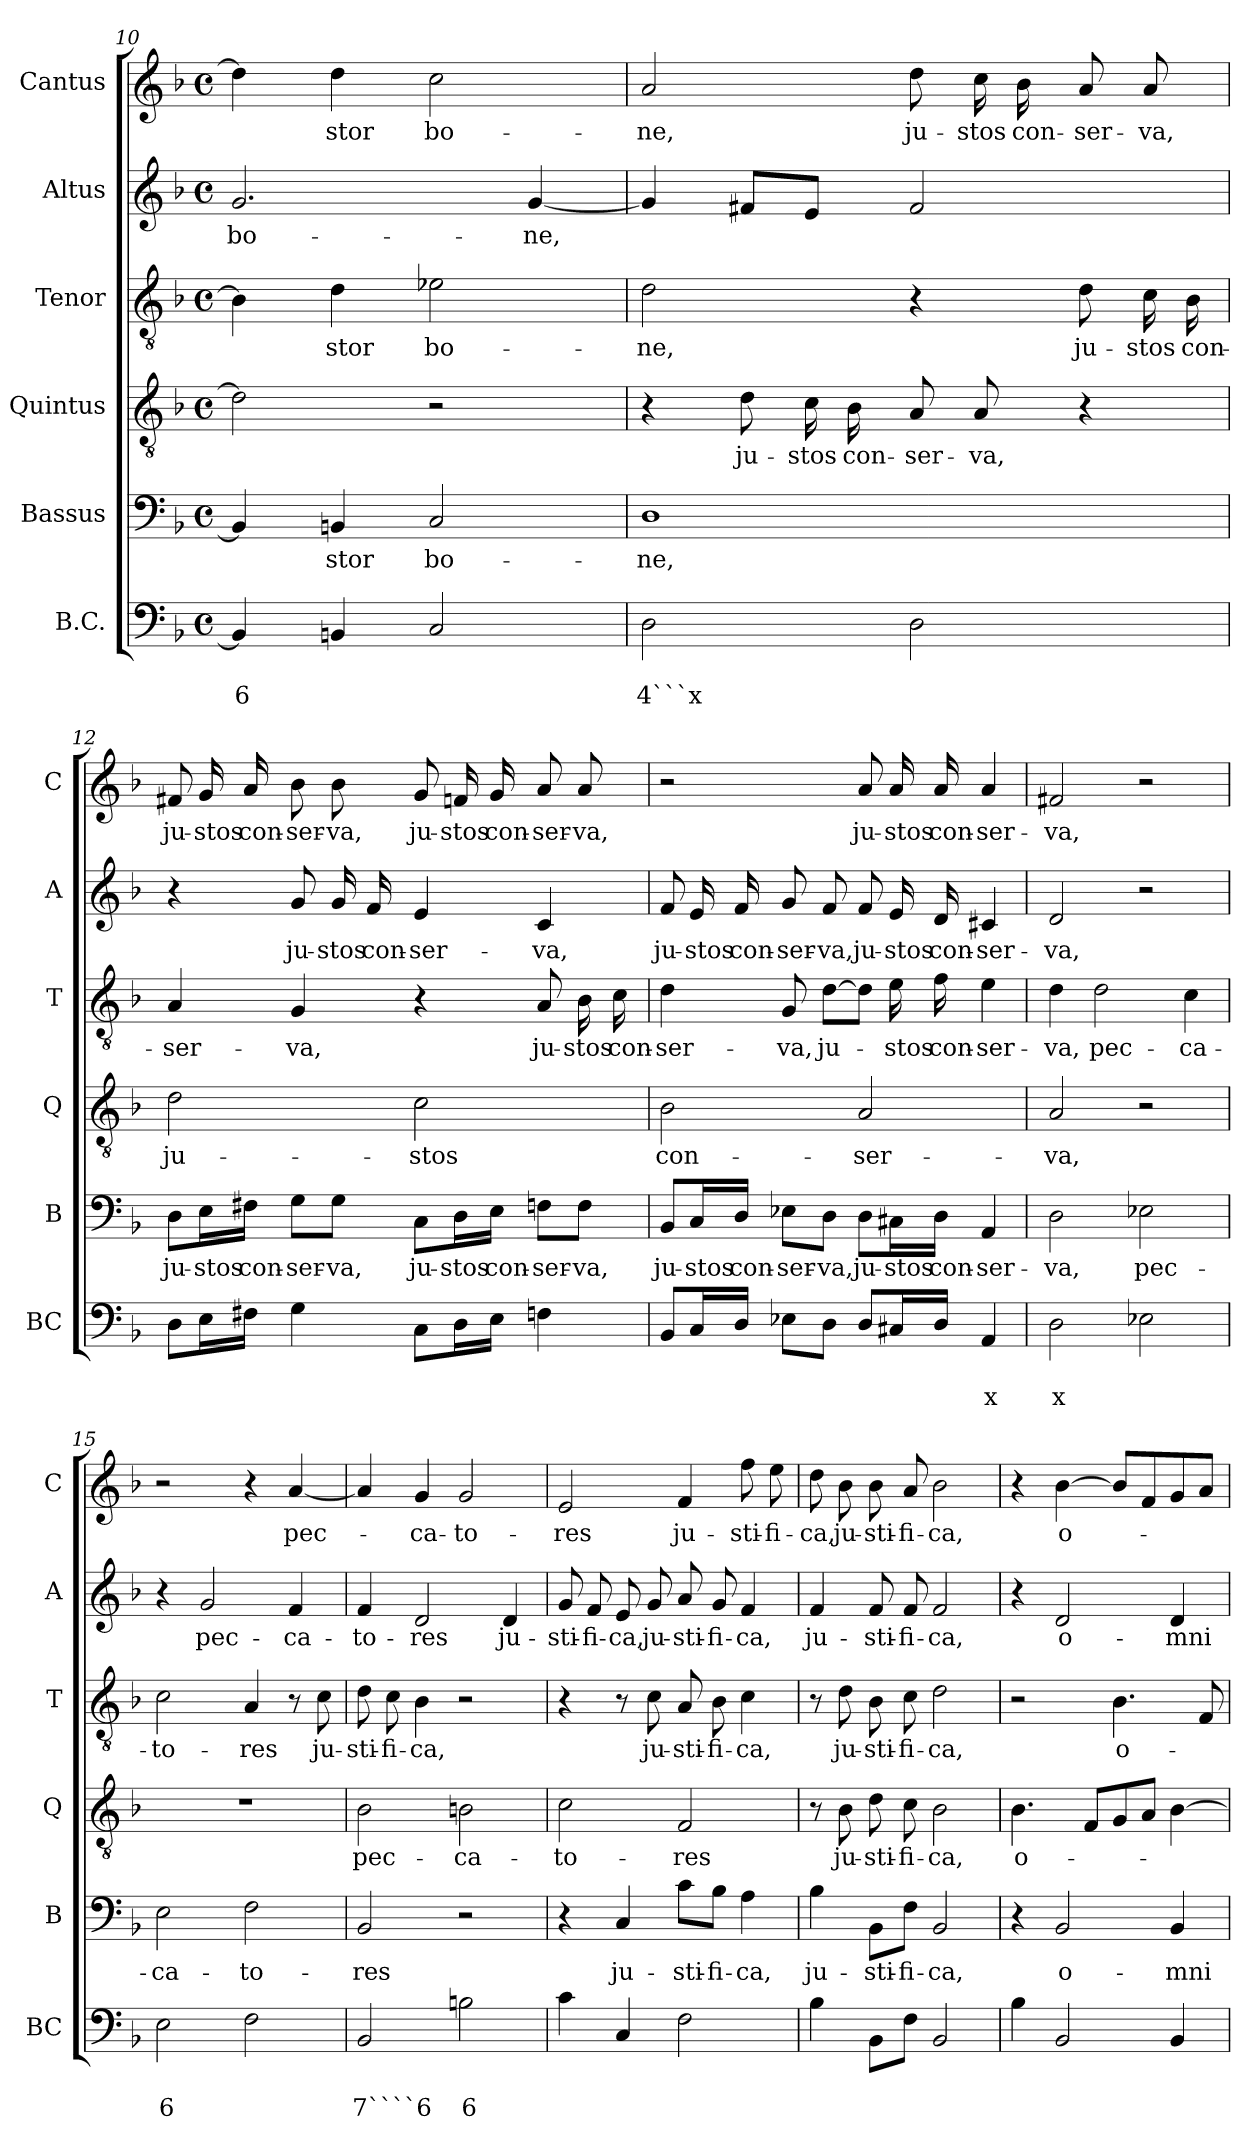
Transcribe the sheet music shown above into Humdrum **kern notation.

**kern	**text	**text	**kern	**text	**kern	**text	**kern	**text	**kern	**text	**kern	**text
*part6	*part6	*part6	*part5	*part5	*part4	*part4	*part3	*part3	*part2	*part2	*part1	*part1
*staff6	*staff6	*staff6	*staff5	*staff5	*staff4	*staff4	*staff3	*staff3	*staff2	*staff2	*staff1	*staff1
*I"B.C.	*	*	*I"Bassus	*	*I"Quintus	*	*I"Tenor	*	*I"Altus	*	*I"Cantus	*
*I'BC	*	*	*I'B	*	*I'Q	*	*I'T	*	*I'A	*	*I'C	*
*clefF4	*	*	*clefF4	*	*clefGv2	*	*clefGv2	*	*clefG2	*	*clefG2	*
*k[b-]	*	*	*k[b-]	*	*k[b-]	*	*k[b-]	*	*k[b-]	*	*k[b-]	*
*F:	*	*	*F:	*	*F:	*	*F:	*	*F:	*	*F:	*
*M4/4	*	*	*M4/4	*	*M4/4	*	*M4/4	*	*M4/4	*	*M4/4	*
*met(c)	*	*	*met(c)	*	*met(c)	*	*met(c)	*	*met(c)	*	*met(c)	*
=10	=10	=10	=10	=10	=10	=10	=10	=10	=10	=10	=10	=10
!	!	!LO:LY:b	!	!	!	!	!	!	!	!LO:LY:b	!	!
4BB-/]	.	6	4BB-/]	.	2d\]	.	4B-\]	.	2.g/	bo-	4dd\]	.
!	!	!	!	!LO:LY:b	!	!	!	!LO:LY:b	!	!	!	!LO:LY:b
4BBn/	.	.	4BBn/	-stor	.	.	4d\	-stor	.	.	4dd\	-stor
!	!	!	!	!LO:LY:b	!	!	!	!LO:LY:b	!	!	!	!LO:LY:b
2C/	.	.	2C/	bo-	2r	.	2e-X\	bo-	.	.	2cc\	bo-
!	!	!	!	!	!	!	!	!	!	!LO:LY:b	!	!
.	.	.	.	.	.	.	.	.	[4g/	-ne,	.	.
=11	=11	=11	=11	=11	=11	=11	=11	=11	=11	=11	=11	=11
!	!	!LO:LY:b	!	!LO:LY:b	!	!	!	!LO:LY:b	!	!	!	!LO:LY:b
2D\	.	4```x	1D	-ne,	4r	.	2d\	-ne,	4g/]	.	2a/	-ne,
!	!	!	!	!	!	!LO:LY:b	!	!	!	!	!	!
.	.	.	.	.	8d\	ju-	.	.	8f#X/L	.	.	.
!	!	!	!	!	!	!LO:LY:b	!	!	!	!	!	!
.	.	.	.	.	16c\	-stos	.	.	8e/J	.	.	.
!	!	!	!	!	!	!LO:LY:b	!	!	!	!	!	!
.	.	.	.	.	16B-\	con-	.	.	.	.	.	.
!	!	!	!	!	!	!LO:LY:b	!	!	!	!	!	!LO:LY:b
2D\	.	.	.	.	8A/	-ser-	4r	.	2f#/	.	8dd\	ju-
!	!	!	!	!	!	!LO:LY:b	!	!	!	!	!	!LO:LY:b
.	.	.	.	.	8A/	-va,	.	.	.	.	16cc\	-stos
!	!	!	!	!	!	!	!	!	!	!	!	!LO:LY:b
.	.	.	.	.	.	.	.	.	.	.	16b-\	con-
!	!	!	!	!	!	!	!	!LO:LY:b	!	!	!	!LO:LY:b
.	.	.	.	.	4r	.	8d\	ju-	.	.	8a/	-ser-
!	!	!	!	!	!	!	!	!LO:LY:b	!	!	!	!LO:LY:b
.	.	.	.	.	.	.	16c\	-stos	.	.	8a/	-va,
!	!	!	!	!	!	!	!	!LO:LY:b	!	!	!	!
.	.	.	.	.	.	.	16B-\	con-	.	.	.	.
=12	=12	=12	=12	=12	=12	=12	=12	=12	=12	=12	=12	=12
!	!	!	!	!LO:LY:b	!	!LO:LY:b	!	!LO:LY:b	!	!	!	!LO:LY:b
8D\L	.	.	8D\L	ju-	2d\	ju-	4A/	-ser-	4r	.	8f#X/	ju-
!	!	!	!	!LO:LY:b	!	!	!	!	!	!	!	!LO:LY:b
16E\L	.	.	16E\L	-stos	.	.	.	.	.	.	16g/	-stos
!	!	!	!	!LO:LY:b	!	!	!	!	!	!	!	!LO:LY:b
16F#X\JJ	.	.	16F#X\JJ	con-	.	.	.	.	.	.	16a/	con-
!	!	!	!	!LO:LY:b	!	!	!	!LO:LY:b	!	!LO:LY:b	!	!LO:LY:b
4G\	.	.	8G\L	-ser-	.	.	4G/	-va,	8g/	ju-	8b-\	-ser-
!	!	!	!	!LO:LY:b	!	!	!	!	!	!LO:LY:b	!	!LO:LY:b
.	.	.	8G\J	-va,	.	.	.	.	16g/	-stos	8b-\	-va,
!	!	!	!	!	!	!	!	!	!	!LO:LY:b	!	!
.	.	.	.	.	.	.	.	.	16f/	con-	.	.
!	!	!	!	!LO:LY:b	!	!LO:LY:b	!	!	!	!LO:LY:b	!	!LO:LY:b
8C\L	.	.	8C\L	ju-	2c\	-stos	4r	.	4e/	-ser-	8g/	ju-
!	!	!	!	!LO:LY:b	!	!	!	!	!	!	!	!LO:LY:b
16D\L	.	.	16D\L	-stos	.	.	.	.	.	.	16fn/	-stos
!	!	!	!	!LO:LY:b	!	!	!	!	!	!	!	!LO:LY:b
16E\JJ	.	.	16E\JJ	con-	.	.	.	.	.	.	16g/	con-
!	!	!	!	!LO:LY:b	!	!	!	!LO:LY:b	!	!LO:LY:b	!	!LO:LY:b
4Fn\	.	.	8Fn\L	-ser-	.	.	8A/	ju-	4c/	-va,	8a/	-ser-
!	!	!	!	!LO:LY:b	!	!	!	!LO:LY:b	!	!	!	!LO:LY:b
.	.	.	8F\J	-va,	.	.	16B-\	-stos	.	.	8a/	-va,
!	!	!	!	!	!	!	!	!LO:LY:b	!	!	!	!
.	.	.	.	.	.	.	16c\	con-	.	.	.	.
!!LO:PB:g=z
=13	=13	=13	=13	=13	=13	=13	=13	=13	=13	=13	=13	=13
!	!	!	!	!LO:LY:b	!	!LO:LY:b	!	!LO:LY:b	!	!LO:LY:b	!	!
8BB-/L	.	.	8BB-/L	ju-	2B-\	con-	4d\	-ser-	8f/	ju-	2r	.
!	!	!	!	!LO:LY:b	!	!	!	!	!	!LO:LY:b	!	!
16C/L	.	.	16C/L	-stos	.	.	.	.	16e/	-stos	.	.
!	!	!	!	!LO:LY:b	!	!	!	!	!	!LO:LY:b	!	!
16D/JJ	.	.	16D/JJ	con-	.	.	.	.	16f/	con-	.	.
!	!	!	!	!LO:LY:b	!	!	!	!LO:LY:b	!	!LO:LY:b	!	!
8E-X\L	.	.	8E-X\L	-ser-	.	.	8G/	-va,	8g/	-ser-	.	.
!	!	!	!	!LO:LY:b	!	!	!	!LO:LY:b	!	!LO:LY:b	!	!
8D\J	.	.	8D\J	-va,	.	.	[8d\L	ju-	8f/	-va,	.	.
!	!	!	!	!LO:LY:b	!	!LO:LY:b	!	!	!	!LO:LY:b	!	!LO:LY:b
8D/L	.	.	8D\L	ju-	2A/	-ser-	8d\J]	.	8f/	ju-	8a/	ju-
!	!	!	!	!LO:LY:b	!	!	!	!LO:LY:b	!	!LO:LY:b	!	!LO:LY:b
16C#X/L	.	.	16C#X\L	-stos	.	.	16e\	-stos	16e/	-stos	16a/	-stos
!	!	!	!	!LO:LY:b	!	!	!	!LO:LY:b	!	!LO:LY:b	!	!LO:LY:b
16D/JJ	.	.	16D\JJ	con-	.	.	16f\	con-	16d/	con-	16a/	con-
!	!	!LO:LY:b	!	!LO:LY:b	!	!	!	!LO:LY:b	!	!LO:LY:b	!	!LO:LY:b
4AA/	.	x	4AA/	-ser-	.	.	4e\	-ser-	4c#X/	-ser-	4a/	-ser-
=14	=14	=14	=14	=14	=14	=14	=14	=14	=14	=14	=14	=14
!	!	!LO:LY:b	!	!LO:LY:b	!	!LO:LY:b	!	!LO:LY:b	!	!LO:LY:b	!	!LO:LY:b
2D\	.	x	2D\	-va,	2A/	-va,	4d\	-va,	2d/	-va,	2f#X/	-va,
!	!	!	!	!	!	!	!	!LO:LY:b	!	!	!	!
.	.	.	.	.	.	.	2d\	pec-	.	.	.	.
!	!	!	!	!LO:LY:b	!	!	!	!	!	!	!	!
2E-X\	.	.	2E-X\	pec-	2r	.	.	.	2r	.	2r	.
!	!	!	!	!	!	!	!	!LO:LY:b	!	!	!	!
.	.	.	.	.	.	.	4c\	-ca-	.	.	.	.
=15	=15	=15	=15	=15	=15	=15	=15	=15	=15	=15	=15	=15
!	!	!LO:LY:b	!	!LO:LY:b	!	!	!	!LO:LY:b	!	!	!	!
2E\	.	6	2E\	-ca-	1r	.	2c\	-to-	4r	.	2r	.
!	!	!	!	!	!	!	!	!	!	!LO:LY:b	!	!
.	.	.	.	.	.	.	.	.	2g/	pec-	.	.
!	!	!	!	!LO:LY:b	!	!	!	!LO:LY:b	!	!	!	!
2F\	.	.	2F\	-to-	.	.	4A/	-res	.	.	4r	.
!	!	!	!	!	!	!	!	!	!	!LO:LY:b	!	!LO:LY:b
.	.	.	.	.	.	.	8r	.	4f/	-ca-	[4a/	pec-
!	!	!	!	!	!	!	!	!LO:LY:b	!	!	!	!
.	.	.	.	.	.	.	8c\	ju-	.	.	.	.
=16	=16	=16	=16	=16	=16	=16	=16	=16	=16	=16	=16	=16
!	!	!LO:LY:b	!	!LO:LY:b	!	!LO:LY:b	!	!LO:LY:b	!	!LO:LY:b	!	!
2BB-/	.	7````6	2BB-/	-res	2B-\	pec-	8d\	-sti-	4f/	-to-	4a/]	.
!	!	!	!	!	!	!	!	!LO:LY:b	!	!	!	!
.	.	.	.	.	.	.	8c\	-fi-	.	.	.	.
!	!	!	!	!	!	!	!	!LO:LY:b	!	!LO:LY:b	!	!LO:LY:b
.	.	.	.	.	.	.	4B-\	-ca,	2d/	-res	4g/	-ca-
!	!	!LO:LY:b	!	!	!	!LO:LY:b	!	!	!	!	!	!LO:LY:b
2Bn\	.	6	2r	.	2Bn\	-ca-	2r	.	.	.	2g/	-to-
!	!	!	!	!	!	!	!	!	!	!LO:LY:b	!	!
.	.	.	.	.	.	.	.	.	4d/	ju-	.	.
=17	=17	=17	=17	=17	=17	=17	=17	=17	=17	=17	=17	=17
!	!	!	!	!	!	!LO:LY:b	!	!	!	!LO:LY:b	!	!LO:LY:b
4c\	.	.	4r	.	2c\	-to-	4r	.	8g/	-sti-	2e/	-res
!	!	!	!	!	!	!	!	!	!	!LO:LY:b	!	!
.	.	.	.	.	.	.	.	.	8f/	-fi-	.	.
!	!	!	!	!LO:LY:b	!	!	!	!	!	!LO:LY:b	!	!
4C/	.	.	4C/	ju-	.	.	8r	.	8e/	-ca,	.	.
!	!	!	!	!	!	!	!	!LO:LY:b	!	!LO:LY:b	!	!
.	.	.	.	.	.	.	8c\	ju-	8g/	ju-	.	.
!	!	!	!	!LO:LY:b	!	!LO:LY:b	!	!LO:LY:b	!	!LO:LY:b	!	!LO:LY:b
2F\	.	.	8c\L	-sti-	2F/	-res	8A/	-sti-	8a/	-sti-	4f/	ju-
!	!	!	!	!LO:LY:b	!	!	!	!LO:LY:b	!	!LO:LY:b	!	!
.	.	.	8B-\J	-fi-	.	.	8B-\	-fi-	8g/	-fi-	.	.
!	!	!	!	!LO:LY:b	!	!	!	!LO:LY:b	!	!LO:LY:b	!	!LO:LY:b
.	.	.	4A\	-ca,	.	.	4c\	-ca,	4f/	-ca,	8ff\	-sti-
!	!	!	!	!	!	!	!	!	!	!	!	!LO:LY:b
.	.	.	.	.	.	.	.	.	.	.	8ee\	-fi-
!!LO:LB:g=z
=18	=18	=18	=18	=18	=18	=18	=18	=18	=18	=18	=18	=18
!	!	!	!	!LO:LY:b	!	!	!	!	!	!LO:LY:b	!	!LO:LY:b
4B-\	.	.	4B-\	ju-	8r	.	8r	.	4f/	ju-	8dd\	-ca,
!	!	!	!	!	!	!LO:LY:b	!	!LO:LY:b	!	!	!	!LO:LY:b
.	.	.	.	.	8B-\	ju-	8d\	ju-	.	.	8b-\	ju-
!	!	!	!	!LO:LY:b	!	!LO:LY:b	!	!LO:LY:b	!	!LO:LY:b	!	!LO:LY:b
8BB-\L	.	.	8BB-\L	-sti-	8d\	-sti-	8B-\	-sti-	8f/	-sti-	8b-\	-sti-
!	!	!	!	!LO:LY:b	!	!LO:LY:b	!	!LO:LY:b	!	!LO:LY:b	!	!LO:LY:b
8F\J	.	.	8F\J	-fi-	8c\	-fi-	8c\	-fi-	8f/	-fi-	8a/	-fi-
!	!	!	!	!LO:LY:b	!	!LO:LY:b	!	!LO:LY:b	!	!LO:LY:b	!	!LO:LY:b
2BB-/	.	.	2BB-/	-ca,	2B-\	-ca,	2d\	-ca,	2f/	-ca,	2b-\	-ca,
=19	=19	=19	=19	=19	=19	=19	=19	=19	=19	=19	=19	=19
!	!	!	!	!	!	!LO:LY:b	!	!	!	!	!	!
4B-\	.	.	4r	.	4.B-\	o-	2r	.	4r	.	4r	.
!	!	!	!	!LO:LY:b	!	!	!	!	!	!LO:LY:b	!	!LO:LY:b
2BB-/	.	.	2BB-/	o-	.	.	.	.	2d/	o-	[4b-\	o-
.	.	.	.	.	8F/L	.	.	.	.	.	.	.
!	!	!	!	!	!	!	!	!LO:LY:b	!	!	!	!
.	.	.	.	.	8G/	.	4.B-\	o-	.	.	8b-/L]	.
.	.	.	.	.	8A/J	.	.	.	.	.	8f/	.
!	!	!	!	!LO:LY:b	!	!	!	!	!	!LO:LY:b	!	!
4BB-/	.	.	4BB-/	-mni-	[4B-\	.	.	.	4d/	-mni-	8g/	.
.	.	.	.	.	.	.	8F/	.	.	.	8a/J	.
=	=	=	=	=	=	=	=	=	=	=	=	=
*-	*-	*-	*-	*-	*-	*-	*-	*-	*-	*-	*-	*-
